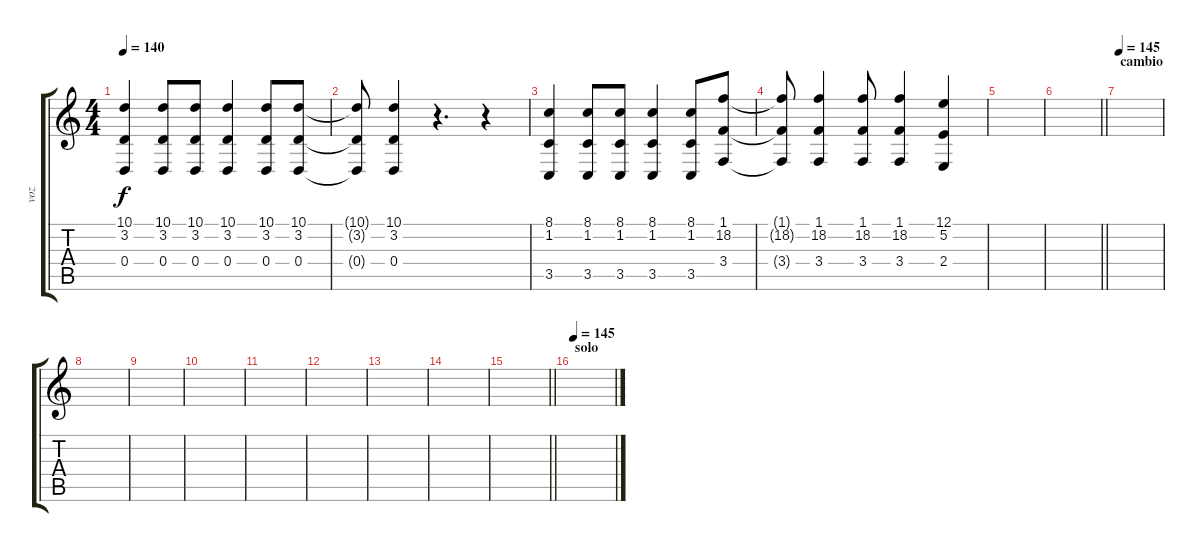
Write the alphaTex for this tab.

\track ("voz" "voz") {instrument choiraahs}
\staff {score tabs}
\tuning (E4 B3 G3 D3 A2 E2) {hide}
\ts (4 4)
\tempo 140
\clef g2
\ks c
(10.1 3.2 0.4).4{dy f} (10.1 3.2 0.4).8 (10.1 3.2 0.4).8 (10.1 3.2 0.4).4 (10.1 3.2 0.4).8 (10.1 3.2 0.4).8 |
(10.1{t} 3.2{t} 0.4{t}).8 (10.1 3.2 0.4).4 r.4{d} r.4 |
(8.1 1.2 3.5).4 (8.1 1.2 3.5).8 (8.1 1.2 3.5).8 (8.1 1.2 3.5).4 (8.1 1.2 3.5).8 (1.1 18.2 3.4).8 |
(1.1{t} 18.2{t} 3.4{t}).8 (1.1 18.2 3.4).4 (1.1 18.2 3.4).8 (1.1 18.2 3.4).4 (12.1 5.2 2.4).4 |
|
\barLineRight lightlight
|
\section ("" "cambio")
\tempo 145
|
|
|
|
|
|
|
|
\barLineRight lightlight
|
\section ("" "solo")
\tempo 145
